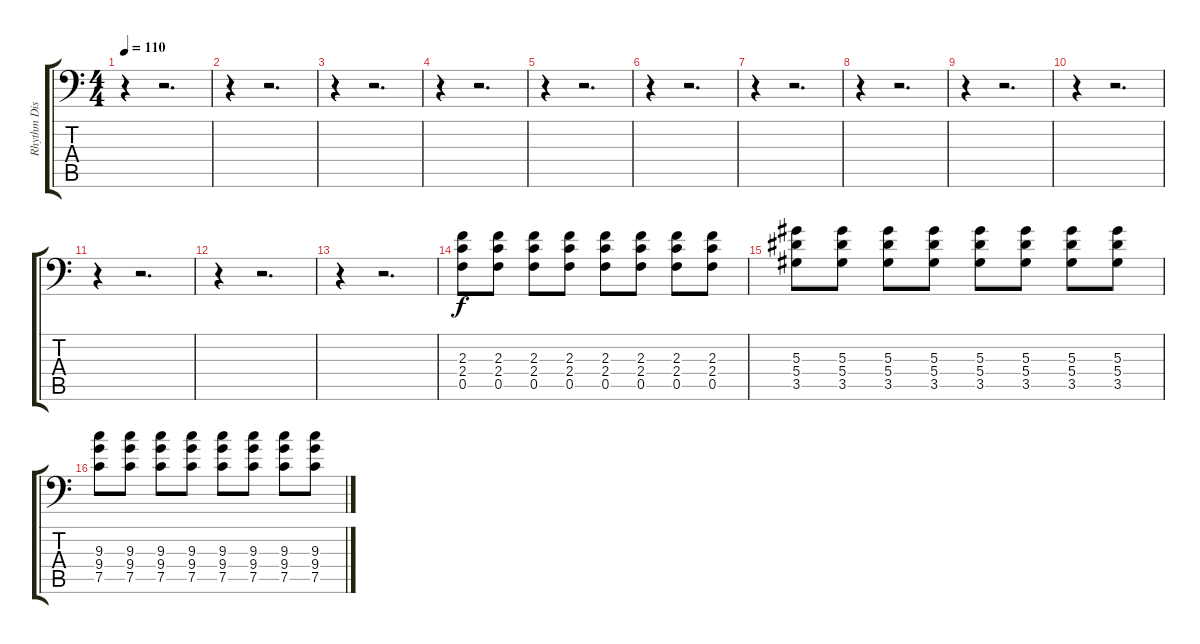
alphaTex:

\track ("Rhythm Distortion 1" "Rhythm Dis") {instrument distortionguitar}
\staff {score tabs}
\tuning (C4 G3 Eb3 Bb2 F2 Bb1) {hide}
\ts (4 4)
\tempo 110
\clef f4
\ks c
r.4{dy f} r.2{d} |
r.4 r.2{d} |
r.4 r.2{d} |
r.4 r.2{d} |
r.4 r.2{d} |
r.4 r.2{d} |
r.4 r.2{d} |
r.4 r.2{d} |
r.4 r.2{d} |
r.4 r.2{d} |
r.4 r.2{d} |
r.4 r.2{d} |
r.4 r.2{d} |
(2.3 2.4 0.5).8 (2.3 2.4 0.5).8 (2.3 2.4 0.5).8 (2.3 2.4 0.5).8 (2.3 2.4 0.5).8 (2.3 2.4 0.5).8 (2.3 2.4 0.5).8 (2.3 2.4 0.5).8 |
(5.3 5.4 3.5).8 (5.3 5.4 3.5).8 (5.3 5.4 3.5).8 (5.3 5.4 3.5).8 (5.3 5.4 3.5).8 (5.3 5.4 3.5).8 (5.3 5.4 3.5).8 (5.3 5.4 3.5).8 |
(9.3 9.4 7.5).8 (9.3 9.4 7.5).8 (9.3 9.4 7.5).8 (9.3 9.4 7.5).8 (9.3 9.4 7.5).8 (9.3 9.4 7.5).8 (9.3 9.4 7.5).8 (9.3 9.4 7.5).8
